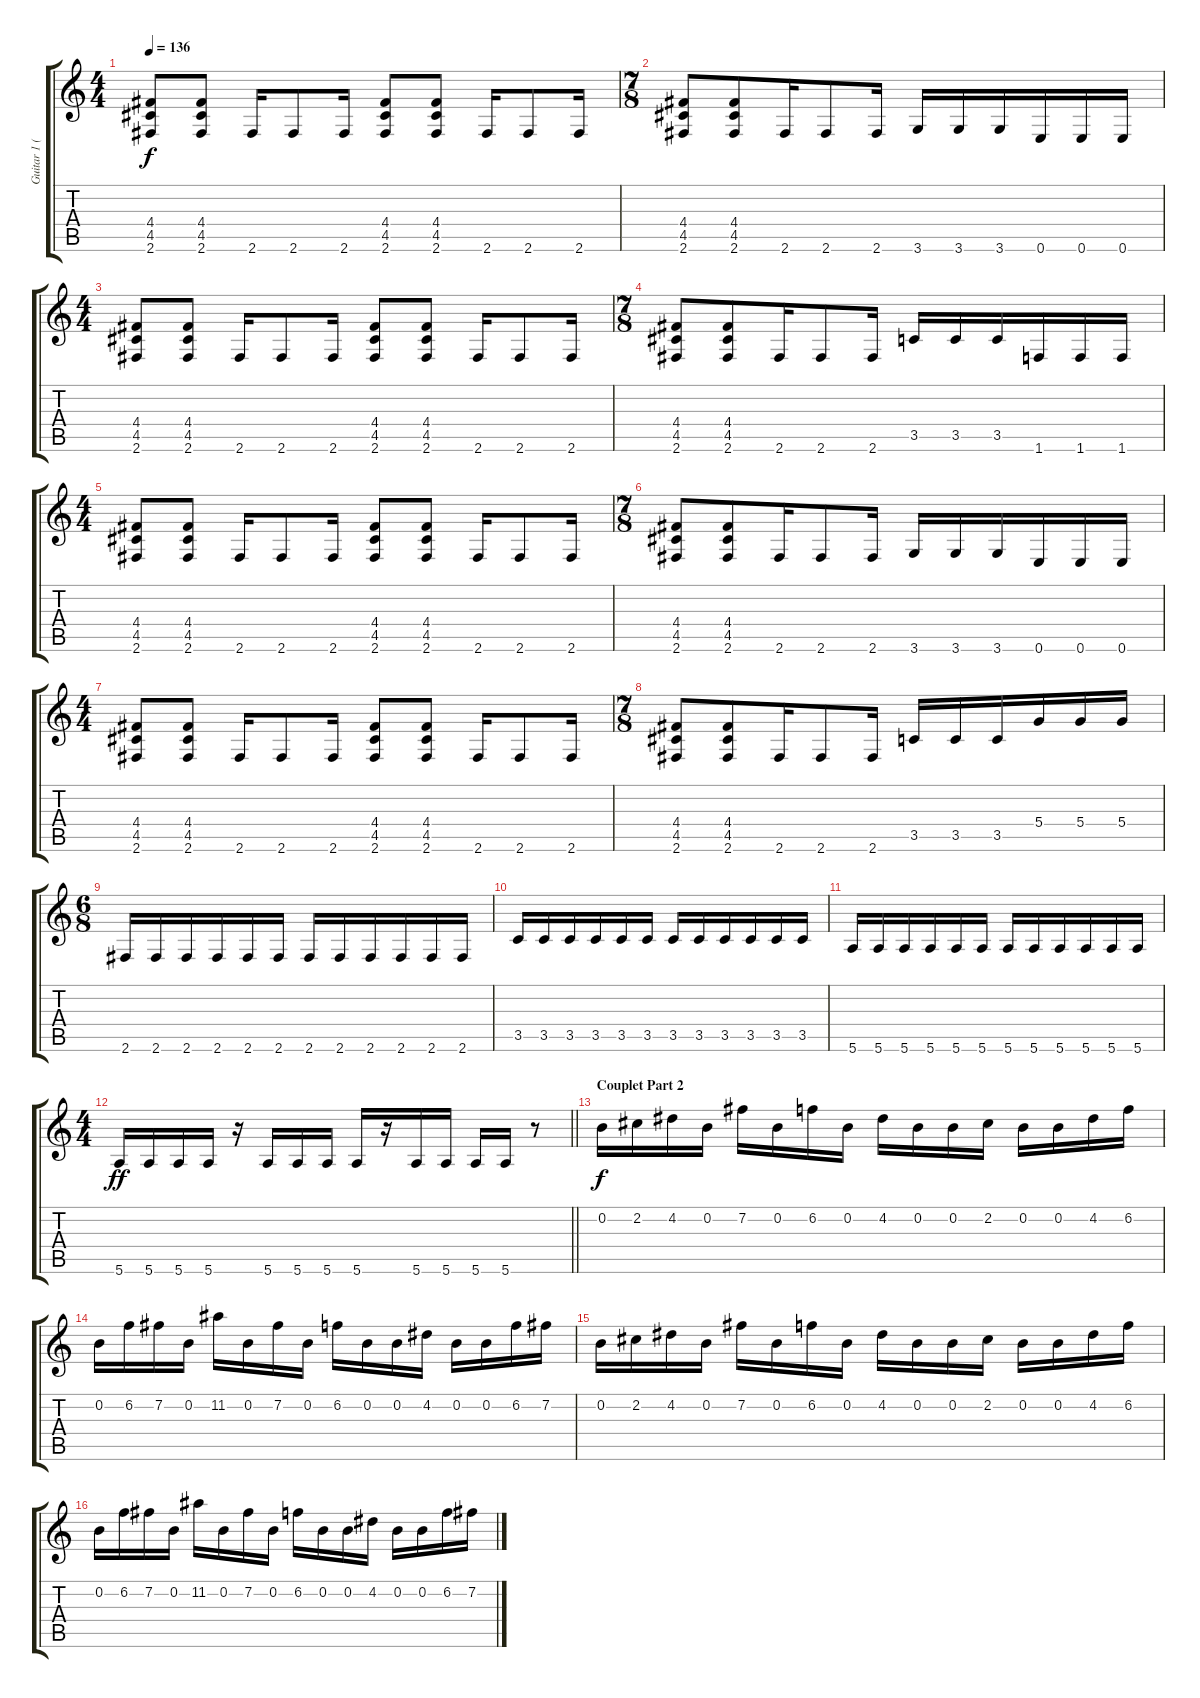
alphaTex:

\track ("Guitar 1 (solo)" "Guitar 1 (") {instrument distortionguitar}
\staff {score tabs}
\tuning (E4 B3 G3 D3 A2 E2) {hide}
\ts (4 4)
\tempo 136
\clef g2
\ks c
(4.4 4.5 2.6).8{dy f} (4.4 4.5 2.6).8 2.6.16 2.6.8 2.6.16 (4.4 4.5 2.6).8 (4.4 4.5 2.6).8 2.6.16 2.6.8 2.6.16 |
\ts (7 8)
(4.4 4.5 2.6).8 (4.4 4.5 2.6).8 2.6.16 2.6.8 2.6.16 3.6.16 3.6.16 3.6.16 0.6.16 0.6.16 0.6.16 |
\ts (4 4)
(4.4 4.5 2.6).8 (4.4 4.5 2.6).8 2.6.16 2.6.8 2.6.16 (4.4 4.5 2.6).8 (4.4 4.5 2.6).8 2.6.16 2.6.8 2.6.16 |
\ts (7 8)
(4.4 4.5 2.6).8 (4.4 4.5 2.6).8 2.6.16 2.6.8 2.6.16 3.5.16 3.5.16 3.5.16 1.6.16 1.6.16 1.6.16 |
\ts (4 4)
(4.4 4.5 2.6).8 (4.4 4.5 2.6).8 2.6.16 2.6.8 2.6.16 (4.4 4.5 2.6).8 (4.4 4.5 2.6).8 2.6.16 2.6.8 2.6.16 |
\ts (7 8)
(4.4 4.5 2.6).8 (4.4 4.5 2.6).8 2.6.16 2.6.8 2.6.16 3.6.16 3.6.16 3.6.16 0.6.16 0.6.16 0.6.16 |
\ts (4 4)
(4.4 4.5 2.6).8 (4.4 4.5 2.6).8 2.6.16 2.6.8 2.6.16 (4.4 4.5 2.6).8 (4.4 4.5 2.6).8 2.6.16 2.6.8 2.6.16 |
\ts (7 8)
(4.4 4.5 2.6).8 (4.4 4.5 2.6).8 2.6.16 2.6.8 2.6.16 3.5.16 3.5.16 3.5.16 5.4.16 5.4.16 5.4.16 |
\ts (6 8)
2.6.16 2.6.16 2.6.16 2.6.16 2.6.16 2.6.16 2.6.16 2.6.16 2.6.16 2.6.16 2.6.16 2.6.16 |
3.5.16 3.5.16 3.5.16 3.5.16 3.5.16 3.5.16 3.5.16 3.5.16 3.5.16 3.5.16 3.5.16 3.5.16 |
5.6.16 5.6.16 5.6.16 5.6.16 5.6.16 5.6.16 5.6.16 5.6.16 5.6.16 5.6.16 5.6.16 5.6.16 |
\ts (4 4)
\barLineRight lightlight
5.6.16{dy ff} 5.6.16 5.6.16 5.6.16 r.16 5.6.16 5.6.16 5.6.16 5.6.16 r.16 5.6.16 5.6.16 5.6.16 5.6.16 r.8 |
\section ("" "Couplet Part 2")
0.2.16{dy f} 2.2.16 4.2.16 0.2.16 7.2.16 0.2.16 6.2.16 0.2.16 4.2.16 0.2.16 0.2.16 2.2.16 0.2.16 0.2.16 4.2.16 6.2.16 |
0.2.16 6.2.16 7.2.16 0.2.16 11.2.16 0.2.16 7.2.16 0.2.16 6.2.16 0.2.16 0.2.16 4.2.16 0.2.16 0.2.16 6.2.16 7.2.16 |
0.2.16 2.2.16 4.2.16 0.2.16 7.2.16 0.2.16 6.2.16 0.2.16 4.2.16 0.2.16 0.2.16 2.2.16 0.2.16 0.2.16 4.2.16 6.2.16 |
0.2.16 6.2.16 7.2.16 0.2.16 11.2.16 0.2.16 7.2.16 0.2.16 6.2.16 0.2.16 0.2.16 4.2.16 0.2.16 0.2.16 6.2.16 7.2.16
